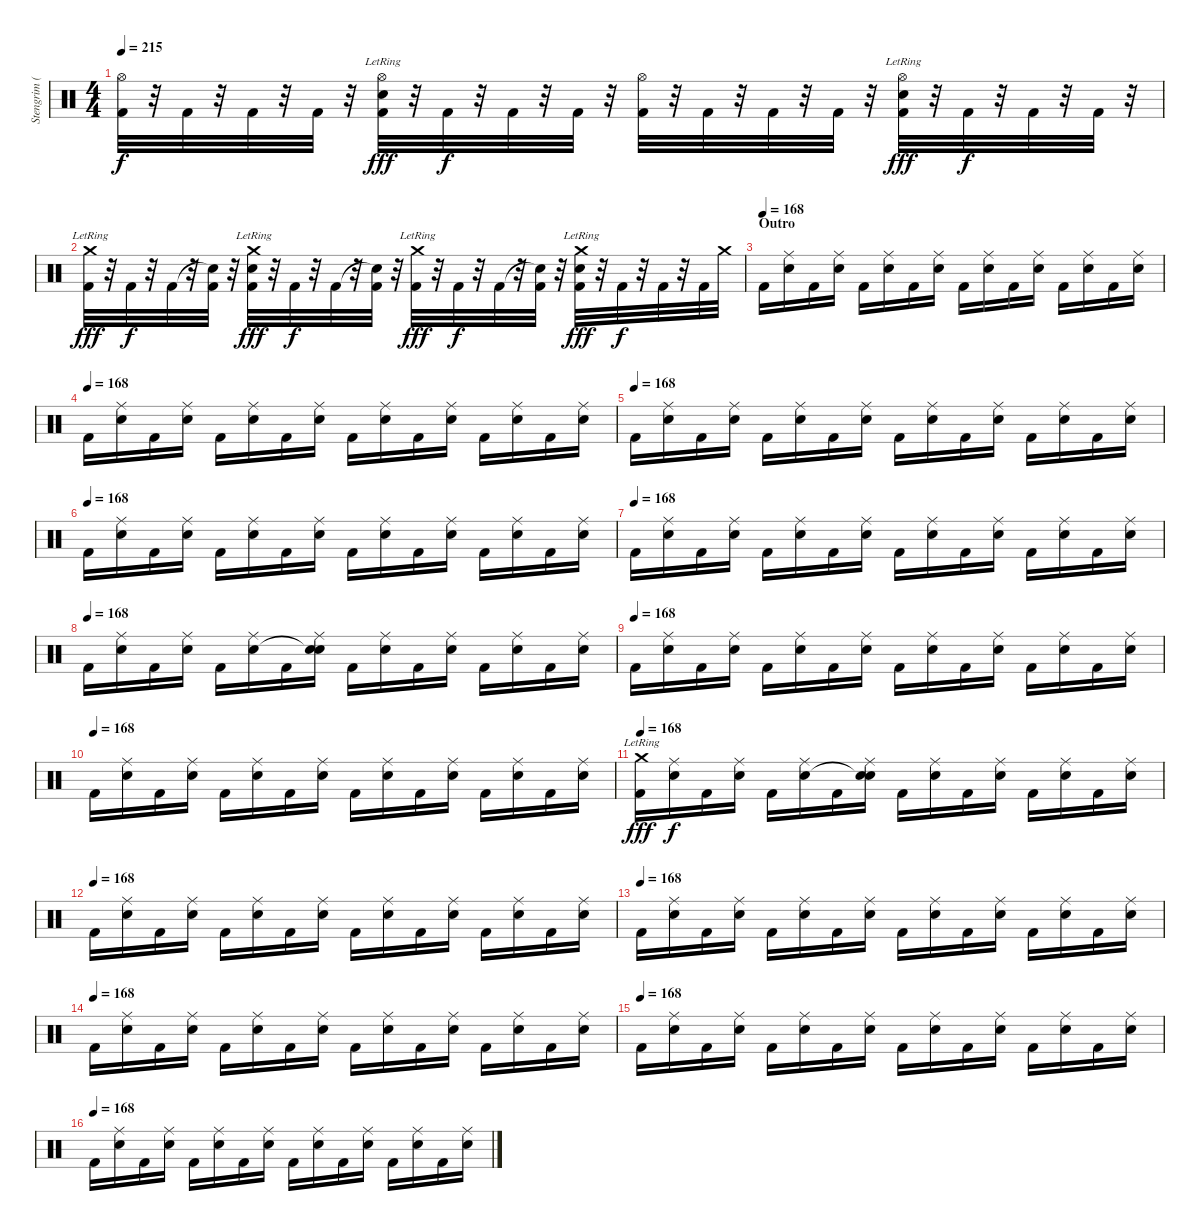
\track ("Stengrim ( Batterie )" "Stengrim (") {instrument percussion}
\staff {score}
\articulation defaults
\ts (4 4)
\tempo 215
\clef neutral
\ks c
("Hi-Hat (open)" "Kick (hit) 2").32{dy f} r.32 "Kick (hit) 2".32 r.32 "Kick (hit) 2".32 r.32 "Kick (hit) 2".32 r.32 ("Hi-Hat (open)" "Electric Snare (hit)"{lr} "Kick (hit) 2").32{dy fff} r.32 "Kick (hit) 2".32{dy f} r.32 "Kick (hit) 2".32 r.32 "Kick (hit) 2".32 r.32 ("Hi-Hat (open)" "Kick (hit) 2").32 r.32 "Kick (hit) 2".32 r.32 "Kick (hit) 2".32 r.32 "Kick (hit) 2".32 r.32 ("Hi-Hat (open)" "Electric Snare (hit)"{lr} "Kick (hit) 2").32{dy fff} r.32 "Kick (hit) 2".32{dy f} r.32 "Kick (hit) 2".32 r.32 "Kick (hit) 2".32 r.32 |
("Crash medium (hit)"{lr} "Kick (hit) 2").32{dy fff} r.32 "Kick (hit) 2".32{dy f} r.32 "Kick (hit) 2".32 r.32 ("Snare (hit)"{t} "Kick (hit) 2").32 r.32 ("Crash medium (hit)"{lr} "Electric Snare (hit)"{lr} "Kick (hit) 2").32{dy fff} r.32 "Kick (hit) 2".32{dy f} r.32 "Kick (hit) 2".32 r.32 ("Snare (hit)"{t} "Kick (hit) 2").32 r.32 ("Crash medium (hit)"{lr} "Kick (hit) 2").32{dy fff} r.32 "Kick (hit) 2".32{dy f} r.32 "Kick (hit) 2".32 r.32 ("Snare (hit)"{t} "Kick (hit) 2").32 r.32 ("Crash medium (hit)"{lr} "Electric Snare (hit)"{lr} "Kick (hit) 2").32{dy fff} r.32 "Kick (hit) 2".32{dy f} r.32 "Kick (hit) 2".32 r.32 "Kick (hit) 2".32 "Crash medium (hit)".32 |
\section ("" "Outro")
\tempo (168)
"Kick (hit) 2".16 ("Ride (middle)" "Electric Snare (hit)").16 "Kick (hit) 2".16 ("Ride (middle)" "Electric Snare (hit)").16 "Kick (hit) 2".16 ("Ride (middle)" "Electric Snare (hit)").16 "Kick (hit) 2".16 ("Ride (middle)" "Electric Snare (hit)").16 "Kick (hit) 2".16 ("Ride (middle)" "Electric Snare (hit)").16 "Kick (hit) 2".16 ("Ride (middle)" "Electric Snare (hit)").16 "Kick (hit) 2".16 ("Ride (middle)" "Electric Snare (hit)").16 "Kick (hit) 2".16 ("Ride (middle)" "Electric Snare (hit)").16 |
\tempo (168)
"Kick (hit) 2".16 ("Ride (middle)" "Electric Snare (hit)").16 "Kick (hit) 2".16 ("Ride (middle)" "Electric Snare (hit)").16 "Kick (hit) 2".16 ("Ride (middle)" "Electric Snare (hit)").16 "Kick (hit) 2".16 ("Ride (middle)" "Electric Snare (hit)").16 "Kick (hit) 2".16 ("Ride (middle)" "Electric Snare (hit)").16 "Kick (hit) 2".16 ("Ride (middle)" "Electric Snare (hit)").16 "Kick (hit) 2".16 ("Ride (middle)" "Electric Snare (hit)").16 "Kick (hit) 2".16 ("Ride (middle)" "Electric Snare (hit)").16 |
\tempo (168)
"Kick (hit) 2".16 ("Ride (middle)" "Electric Snare (hit)").16 "Kick (hit) 2".16 ("Ride (middle)" "Electric Snare (hit)").16 "Kick (hit) 2".16 ("Ride (middle)" "Electric Snare (hit)").16 "Kick (hit) 2".16 ("Ride (middle)" "Electric Snare (hit)").16 "Kick (hit) 2".16 ("Ride (middle)" "Electric Snare (hit)").16 "Kick (hit) 2".16 ("Ride (middle)" "Electric Snare (hit)").16 "Kick (hit) 2".16 ("Ride (middle)" "Electric Snare (hit)").16 "Kick (hit) 2".16 ("Ride (middle)" "Electric Snare (hit)").16 |
\tempo (168)
"Kick (hit) 2".16 ("Ride (middle)" "Electric Snare (hit)").16 "Kick (hit) 2".16 ("Ride (middle)" "Electric Snare (hit)").16 "Kick (hit) 2".16 ("Ride (middle)" "Electric Snare (hit)").16 "Kick (hit) 2".16 ("Ride (middle)" "Electric Snare (hit)").16 "Kick (hit) 2".16 ("Ride (middle)" "Electric Snare (hit)").16 "Kick (hit) 2".16 ("Ride (middle)" "Electric Snare (hit)").16 "Kick (hit) 2".16 ("Ride (middle)" "Electric Snare (hit)").16 "Kick (hit) 2".16 ("Ride (middle)" "Electric Snare (hit)").16 |
\tempo (168)
"Kick (hit) 2".16 ("Ride (middle)" "Electric Snare (hit)").16 "Kick (hit) 2".16 ("Ride (middle)" "Electric Snare (hit)").16 "Kick (hit) 2".16 ("Ride (middle)" "Electric Snare (hit)").16 "Kick (hit) 2".16 ("Ride (middle)" "Electric Snare (hit)").16 "Kick (hit) 2".16 ("Ride (middle)" "Electric Snare (hit)").16 "Kick (hit) 2".16 ("Ride (middle)" "Electric Snare (hit)").16 "Kick (hit) 2".16 ("Ride (middle)" "Electric Snare (hit)").16 "Kick (hit) 2".16 ("Ride (middle)" "Electric Snare (hit)").16 |
\tempo (168)
"Kick (hit) 2".16 ("Ride (middle)" "Electric Snare (hit)").16 "Kick (hit) 2".16 ("Ride (middle)" "Electric Snare (hit)").16 "Kick (hit) 2".16 ("Ride (middle)" "Electric Snare (hit)").16 "Kick (hit) 2".16 ("Ride (middle)" "Snare (hit)"{t} "Electric Snare (hit)").16 "Kick (hit) 2".16 ("Ride (middle)" "Electric Snare (hit)").16 "Kick (hit) 2".16 ("Ride (middle)" "Electric Snare (hit)").16 "Kick (hit) 2".16 ("Ride (middle)" "Electric Snare (hit)").16 "Kick (hit) 2".16 ("Ride (middle)" "Electric Snare (hit)").16 |
\tempo (168)
"Kick (hit) 2".16 ("Ride (middle)" "Electric Snare (hit)").16 "Kick (hit) 2".16 ("Ride (middle)" "Electric Snare (hit)").16 "Kick (hit) 2".16 ("Ride (middle)" "Electric Snare (hit)").16 "Kick (hit) 2".16 ("Ride (middle)" "Electric Snare (hit)").16 "Kick (hit) 2".16 ("Ride (middle)" "Electric Snare (hit)").16 "Kick (hit) 2".16 ("Ride (middle)" "Electric Snare (hit)").16 "Kick (hit) 2".16 ("Ride (middle)" "Electric Snare (hit)").16 "Kick (hit) 2".16 ("Ride (middle)" "Electric Snare (hit)").16 |
\tempo (168)
"Kick (hit) 2".16 ("Ride (middle)" "Electric Snare (hit)").16 "Kick (hit) 2".16 ("Ride (middle)" "Electric Snare (hit)").16 "Kick (hit) 2".16 ("Ride (middle)" "Electric Snare (hit)").16 "Kick (hit) 2".16 ("Ride (middle)" "Electric Snare (hit)").16 "Kick (hit) 2".16 ("Ride (middle)" "Electric Snare (hit)").16 "Kick (hit) 2".16 ("Ride (middle)" "Electric Snare (hit)").16 "Kick (hit) 2".16 ("Ride (middle)" "Electric Snare (hit)").16 "Kick (hit) 2".16 ("Ride (middle)" "Electric Snare (hit)").16 |
\tempo 168
("Crash medium (hit)"{lr} "Kick (hit) 2").16{dy fff} ("Ride (middle)" "Electric Snare (hit)").16{dy f} "Kick (hit) 2".16 ("Ride (middle)" "Electric Snare (hit)").16 "Kick (hit) 2".16 ("Ride (middle)" "Electric Snare (hit)").16 "Kick (hit) 2".16 ("Ride (middle)" "Snare (hit)"{t} "Electric Snare (hit)").16 "Kick (hit) 2".16 ("Ride (middle)" "Electric Snare (hit)").16 "Kick (hit) 2".16 ("Ride (middle)" "Electric Snare (hit)").16 "Kick (hit) 2".16 ("Ride (middle)" "Electric Snare (hit)").16 "Kick (hit) 2".16 ("Ride (middle)" "Electric Snare (hit)").16 |
\tempo (168)
"Kick (hit) 2".16 ("Ride (middle)" "Electric Snare (hit)").16 "Kick (hit) 2".16 ("Ride (middle)" "Electric Snare (hit)").16 "Kick (hit) 2".16 ("Ride (middle)" "Electric Snare (hit)").16 "Kick (hit) 2".16 ("Ride (middle)" "Electric Snare (hit)").16 "Kick (hit) 2".16 ("Ride (middle)" "Electric Snare (hit)").16 "Kick (hit) 2".16 ("Ride (middle)" "Electric Snare (hit)").16 "Kick (hit) 2".16 ("Ride (middle)" "Electric Snare (hit)").16 "Kick (hit) 2".16 ("Ride (middle)" "Electric Snare (hit)").16 |
\tempo (168)
"Kick (hit) 2".16 ("Ride (middle)" "Electric Snare (hit)").16 "Kick (hit) 2".16 ("Ride (middle)" "Electric Snare (hit)").16 "Kick (hit) 2".16 ("Ride (middle)" "Electric Snare (hit)").16 "Kick (hit) 2".16 ("Ride (middle)" "Electric Snare (hit)").16 "Kick (hit) 2".16 ("Ride (middle)" "Electric Snare (hit)").16 "Kick (hit) 2".16 ("Ride (middle)" "Electric Snare (hit)").16 "Kick (hit) 2".16 ("Ride (middle)" "Electric Snare (hit)").16 "Kick (hit) 2".16 ("Ride (middle)" "Electric Snare (hit)").16 |
\tempo (168)
"Kick (hit) 2".16 ("Ride (middle)" "Electric Snare (hit)").16 "Kick (hit) 2".16 ("Ride (middle)" "Electric Snare (hit)").16 "Kick (hit) 2".16 ("Ride (middle)" "Electric Snare (hit)").16 "Kick (hit) 2".16 ("Ride (middle)" "Electric Snare (hit)").16 "Kick (hit) 2".16 ("Ride (middle)" "Electric Snare (hit)").16 "Kick (hit) 2".16 ("Ride (middle)" "Electric Snare (hit)").16 "Kick (hit) 2".16 ("Ride (middle)" "Electric Snare (hit)").16 "Kick (hit) 2".16 ("Ride (middle)" "Electric Snare (hit)").16 |
\tempo (168)
"Kick (hit) 2".16 ("Ride (middle)" "Electric Snare (hit)").16 "Kick (hit) 2".16 ("Ride (middle)" "Electric Snare (hit)").16 "Kick (hit) 2".16 ("Ride (middle)" "Electric Snare (hit)").16 "Kick (hit) 2".16 ("Ride (middle)" "Electric Snare (hit)").16 "Kick (hit) 2".16 ("Ride (middle)" "Electric Snare (hit)").16 "Kick (hit) 2".16 ("Ride (middle)" "Electric Snare (hit)").16 "Kick (hit) 2".16 ("Ride (middle)" "Electric Snare (hit)").16 "Kick (hit) 2".16 ("Ride (middle)" "Electric Snare (hit)").16 |
\tempo (168)
"Kick (hit) 2".16 ("Ride (middle)" "Electric Snare (hit)").16 "Kick (hit) 2".16 ("Ride (middle)" "Electric Snare (hit)").16 "Kick (hit) 2".16 ("Ride (middle)" "Electric Snare (hit)").16 "Kick (hit) 2".16 ("Ride (middle)" "Electric Snare (hit)").16 "Kick (hit) 2".16 ("Ride (middle)" "Electric Snare (hit)").16 "Kick (hit) 2".16 ("Ride (middle)" "Electric Snare (hit)").16 "Kick (hit) 2".16 ("Ride (middle)" "Electric Snare (hit)").16 "Kick (hit) 2".16 ("Ride (middle)" "Electric Snare (hit)").16
